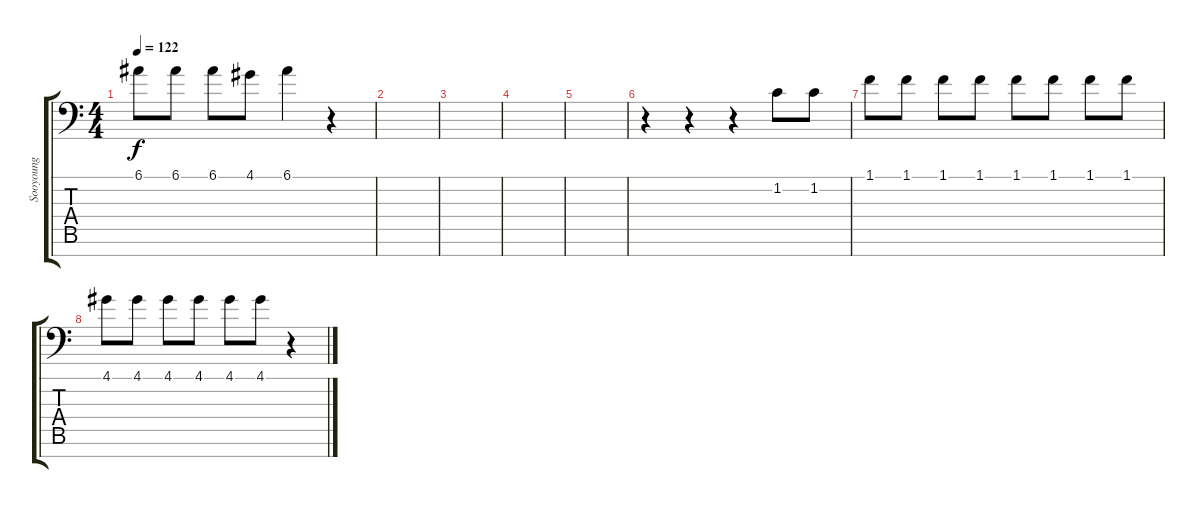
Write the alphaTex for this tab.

\track ("Sooyoung" "Sooyoung") {instrument trumpet}
\staff {score tabs}
\tuning (E4 B3 G3 D3 A2 E2 C-1) {hide}
\ts (4 4)
\tempo 122
\clef f4
\ks c
6.1.8{dy f} 6.1.8 6.1.8 4.1.8 6.1.4 r.4 |
|
|
|
|
r.4 r.4 r.4 1.2.8{volume 9} 1.2.8 |
1.1.8 1.1.8 1.1.8 1.1.8 1.1.8 1.1.8 1.1.8 1.1.8 |
4.1.8 4.1.8 4.1.8 4.1.8 4.1.8 4.1.8 r.4
